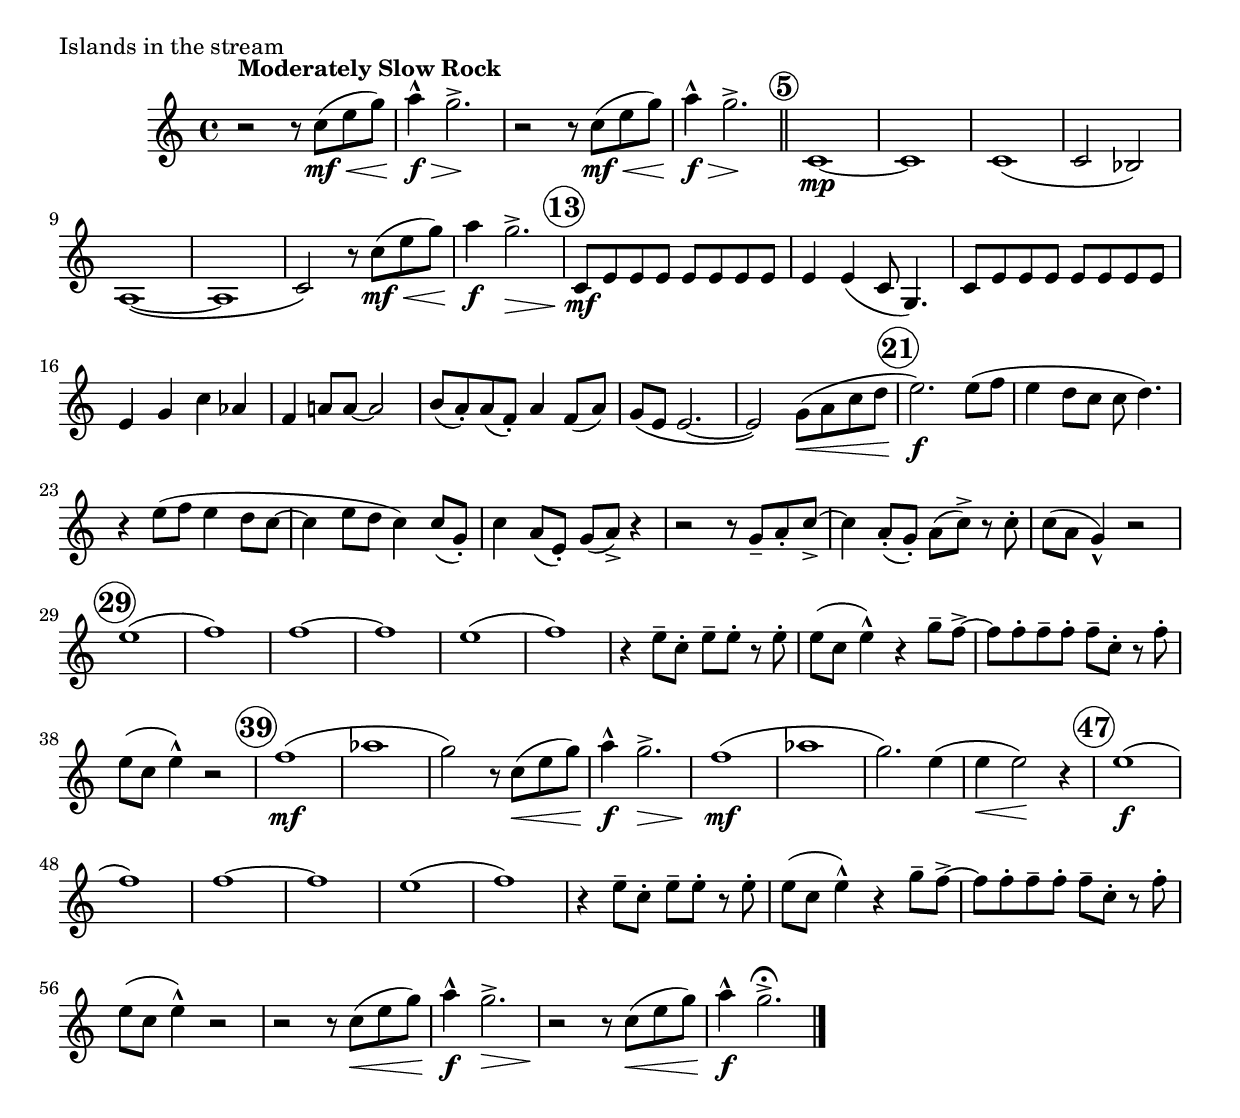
\version "2.18.0"
% When ready to include in collection: 1. Comment out paper.
% 				       2. Create include file of relative and
%					  header.
%Comment out from here
%{
#(ly:set-option 'point-and-click #t)
#(set-default-paper-size "a4" 'portrait)
#(set-global-staff-size 18) % set staff-size when ready to print

\include "Marsch_format.ly"

%...to here
%}
  \score {

    % Svenska Polisens Marscher: 1. Islands in the stream   
    \relative c'' { 
    	    \key c \major \time 4/4 
    	    \compressFullBarRests
    	    \set Score.markFormatter = #format-mark-circle-barnumbers
    	    r2^\markup {\bold {Moderately Slow Rock}} r8 c\mf\< (e g) 
    	    a4-^\f\> g2.->\! |r2 r8 c,\mf\< (e g) |a4-^\f\> g2.->\! \bar "||"

%Rehearsal mark bar 5    	    
    	    \mark \default
    	    c,,1~\mp |c |c ( |c2 bes) |a1~\( |a |c2\) r8 c'\mf\< ( e g) 
    	    a4\f g2.->\> 
    	    
%Rehearsal mark bar 13    	    
    	    \mark \default
    	    c,,8\mf e e e e e e e |e4 e (c8 g4.) |c8 e e e e e e e |e4 g c aes
    	    f4 a!8 a~ a2 |b8 (a-.) a (f-.) a4 f8 (a) |g\( e e2.~ 
    	    e2\) g8\< (a c d |
    	    
%Rehearsal mark bar 21    	    
    	    \mark \default
    	    e2.\f) e8 (f | e4 d8 c c d4.) |r4 e8 ([f] e4 d8 c~ 
    	    c4 e8 d c4) c8 (g-.) |c4 a8 (e-.) g (a->) r4 |r2 r8 g-- a-. c~->
    	    c4 a8-. (g-.) a (c->) r c-. |c (a g4-^) r2
    	    
%Rehearsal mark bar 29    	    
    	    \mark \default
    	    e'1 ( |f) |f~ |f |e ( |f) |r4 e8-- c-. e-- e-. r e-. 
    	    e (c e4-^) r g8-- f~-> |f f-. f-- f-. f-- c-. r f-. |e (c e4-^) r2
    	    
%Rehearsal mark bar 39    	    
    	    \mark \default
    	    f1\mf ( |aes |g2) r8 c,\< (e g) |a4-^\f g2.->\> |f1\mf ( |aes 
    	    g2.) e4 ( |e\< e2)\! r4 
    	    
%Rehearsal mark bar 47   	    
    	    \mark \default
    	    e1\f ( |f) |f~ |f |e ( |f) |r4 e8-- c-. e-- e-. r e-. 
    	    e (c e4-^) r g8-- f~-> |f f-. f-- f-. f-- c-. r f-. |e (c e4-^) r2
    	    r2 r8 c\< (e g) |a4-^\f g2.->\> <>\! |r2 r8 c,\< (e g) 
    	    a4-^\f g2.->\fermata \bar "|." 
    }%end relative
    \header {
    	    piece = "Islands in the stream"
    	    composer = "Barry Gibb, Maurice Gibb & Robin Gibb"
    	}
    	\layout {ragged-last = ##t
    	}
  }%end score
